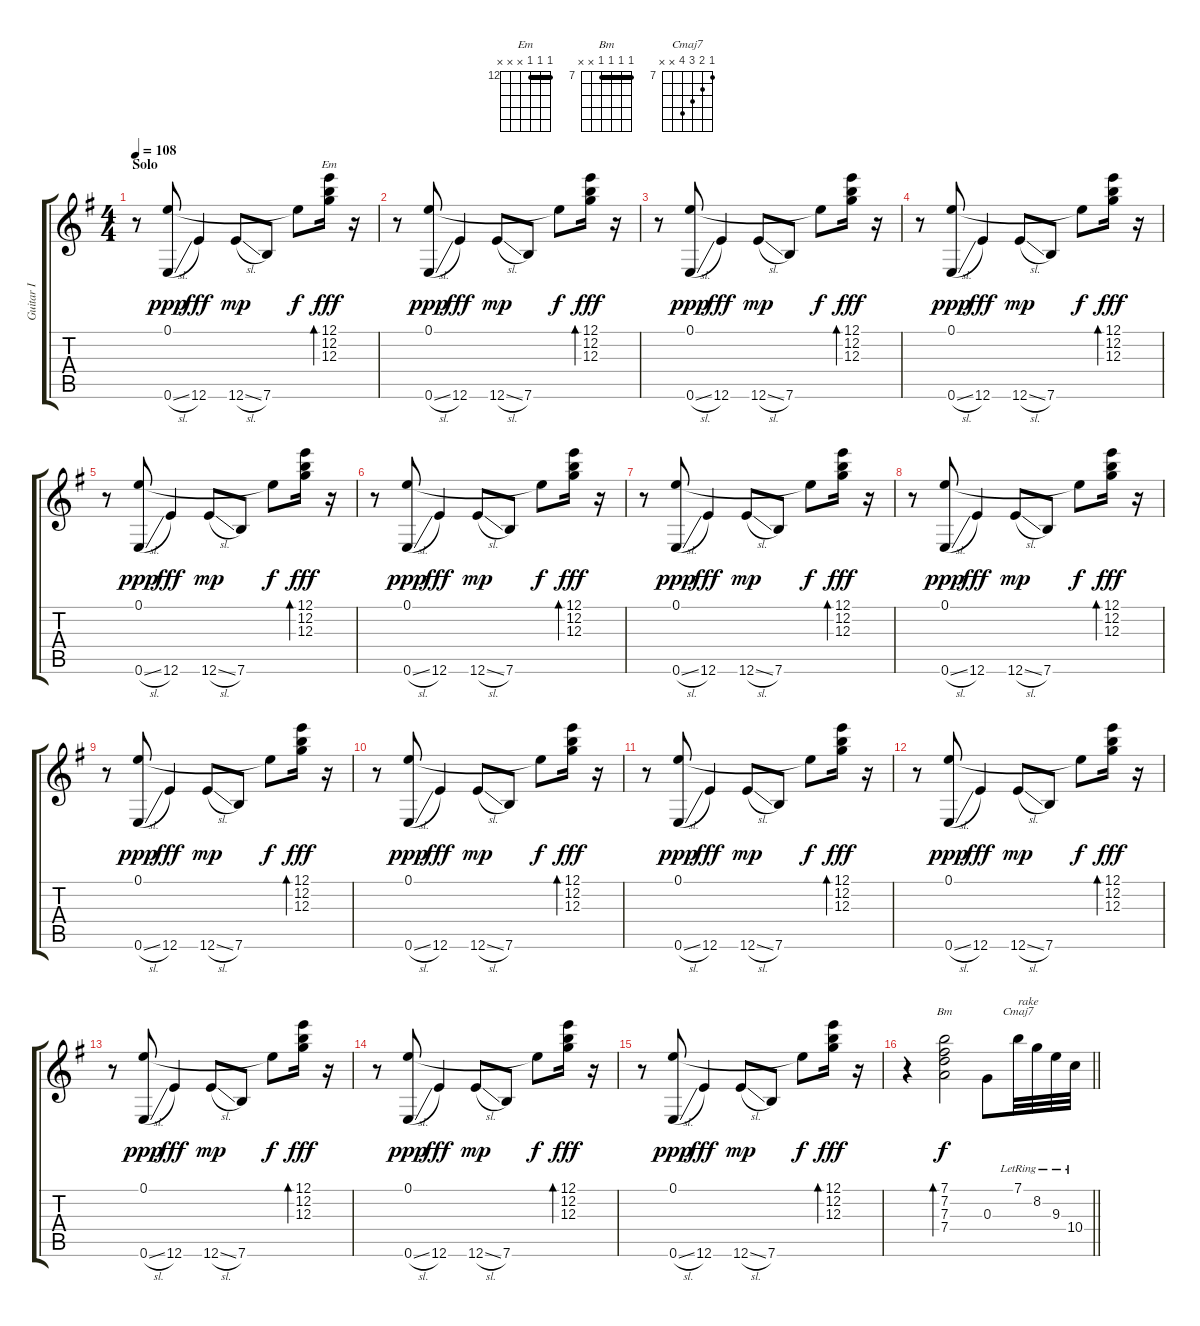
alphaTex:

\track ("Guitar I" "Guitar I") {instrument electricguitarclean}
\staff {score tabs}
\tuning (E4 B3 G3 D3 A2 E2) {hide}
\chord ("Em" 12 12 12 x x x) {firstfret 12 barre 12}
\chord ("Bm" 7 7 7 7 x x) {firstfret 7 barre 7}
\chord ("Cmaj7" 7 8 9 10 x x) {firstfret 7}
\ts (4 4)
\section ("" "Solo")
\tempo 108
\clef g2
\ks g
r.8{dy f} (0.1 0.6{sl}).8{dy ppp} 12.6.4{dy fff} 12.6{sl}.8{dy mp} 7.6.8 0.1{t}.8{dy f} (12.1 12.2 12.3).16{bd 30 ch "Em" dy fff} r.16 |
r.8 (0.1 0.6{sl}).8{dy ppp} 12.6.4{dy fff} 12.6{sl}.8{dy mp} 7.6.8 0.1{t}.8{dy f} (12.1 12.2 12.3).16{bd 30 dy fff} r.16 |
r.8 (0.1 0.6{sl}).8{dy ppp} 12.6.4{dy fff} 12.6{sl}.8{dy mp} 7.6.8 0.1{t}.8{dy f} (12.1 12.2 12.3).16{bd 30 dy fff} r.16 |
r.8 (0.1 0.6{sl}).8{dy ppp} 12.6.4{dy fff} 12.6{sl}.8{dy mp} 7.6.8 0.1{t}.8{dy f} (12.1 12.2 12.3).16{bd 30 dy fff} r.16 |
r.8 (0.1 0.6{sl}).8{dy ppp} 12.6.4{dy fff} 12.6{sl}.8{dy mp} 7.6.8 0.1{t}.8{dy f} (12.1 12.2 12.3).16{bd 30 dy fff} r.16 |
r.8 (0.1 0.6{sl}).8{dy ppp} 12.6.4{dy fff} 12.6{sl}.8{dy mp} 7.6.8 0.1{t}.8{dy f} (12.1 12.2 12.3).16{bd 30 dy fff} r.16 |
r.8 (0.1 0.6{sl}).8{dy ppp} 12.6.4{dy fff} 12.6{sl}.8{dy mp} 7.6.8 0.1{t}.8{dy f} (12.1 12.2 12.3).16{bd 30 dy fff} r.16 |
r.8 (0.1 0.6{sl}).8{dy ppp} 12.6.4{dy fff} 12.6{sl}.8{dy mp} 7.6.8 0.1{t}.8{dy f} (12.1 12.2 12.3).16{bd 30 dy fff} r.16 |
r.8 (0.1 0.6{sl}).8{dy ppp} 12.6.4{dy fff} 12.6{sl}.8{dy mp} 7.6.8 0.1{t}.8{dy f} (12.1 12.2 12.3).16{bd 30 dy fff} r.16 |
r.8 (0.1 0.6{sl}).8{dy ppp} 12.6.4{dy fff} 12.6{sl}.8{dy mp} 7.6.8 0.1{t}.8{dy f} (12.1 12.2 12.3).16{bd 30 dy fff} r.16 |
r.8 (0.1 0.6{sl}).8{dy ppp} 12.6.4{dy fff} 12.6{sl}.8{dy mp} 7.6.8 0.1{t}.8{dy f} (12.1 12.2 12.3).16{bd 30 dy fff} r.16 |
r.8 (0.1 0.6{sl}).8{dy ppp} 12.6.4{dy fff} 12.6{sl}.8{dy mp} 7.6.8 0.1{t}.8{dy f} (12.1 12.2 12.3).16{bd 30 dy fff} r.16 |
r.8 (0.1 0.6{sl}).8{dy ppp} 12.6.4{dy fff} 12.6{sl}.8{dy mp} 7.6.8 0.1{t}.8{dy f} (12.1 12.2 12.3).16{bd 30 dy fff} r.16 |
r.8 (0.1 0.6{sl}).8{dy ppp} 12.6.4{dy fff} 12.6{sl}.8{dy mp} 7.6.8 0.1{t}.8{dy f} (12.1 12.2 12.3).16{bd 30 dy fff} r.16 |
r.8 (0.1 0.6{sl}).8{dy ppp} 12.6.4{dy fff} 12.6{sl}.8{dy mp} 7.6.8 0.1{t}.8{dy f} (12.1 12.2 12.3).16{bd 30 dy fff} r.16 |
\barLineRight lightlight
r.4 (7.1 7.2 7.3 7.4).2{bd 120 ch "Bm" dy f} 0.3.8 7.1{lr}.32{ch "Cmaj7" txt "rake"} 8.2{lr}.32 9.3{lr}.32 10.4{lr}.32
